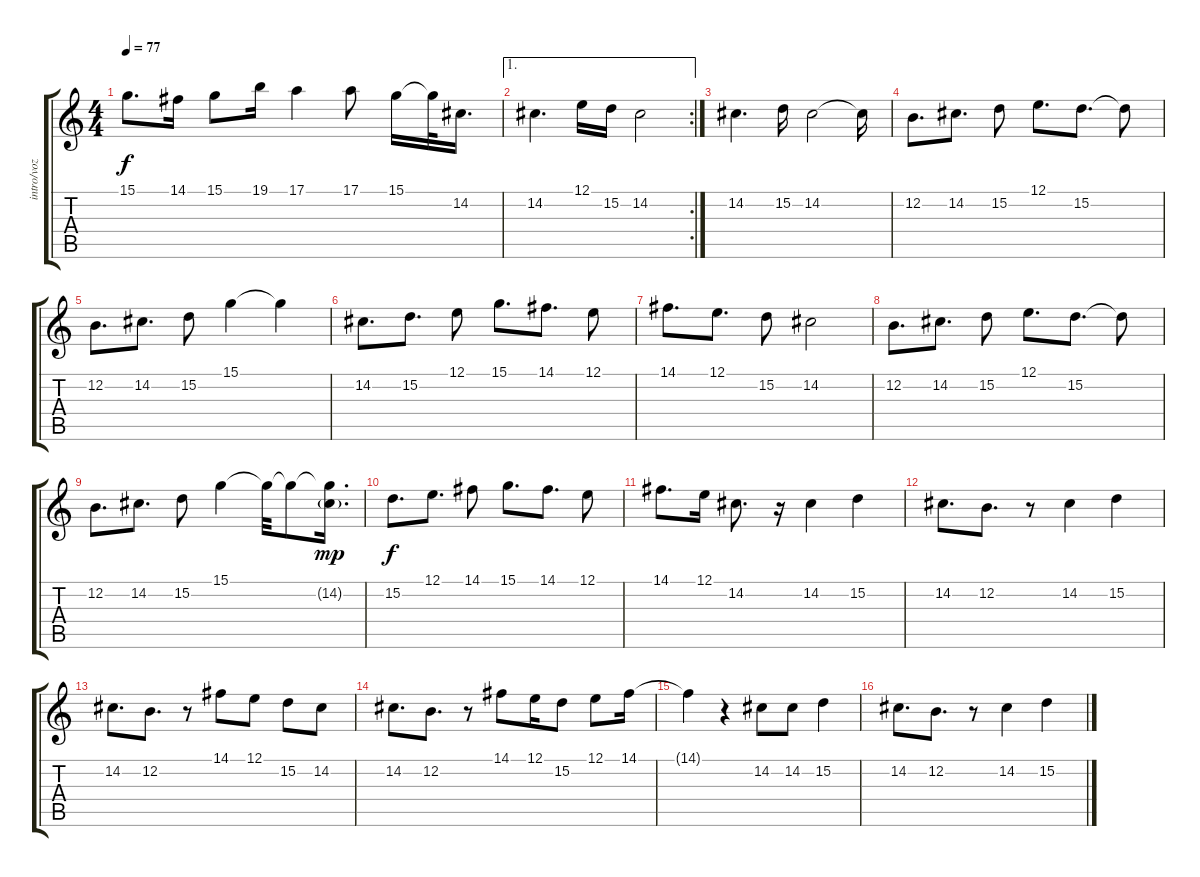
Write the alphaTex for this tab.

\track ("intro/voz" "intro/voz") {instrument viola}
\staff {score tabs}
\tuning (E4 B3 G3 D3 A2 E2) {hide}
\ts (4 4)
\tempo 77
\clef g2
\ks c
15.1.8{d dy f} 14.1.16 15.1.8 19.1.16 17.1.4 17.1.8 15.1.16 15.1{t}.32 14.2.16{d} |
\ae 1
\rc 2
14.2.4{d} 12.1.16{volume 7 instrument synthvoice} 15.2.16 14.2.2 |
14.2.4{d} 15.2.16{volume 7 instrument synthvoice} 14.2.2 14.2{t}.16 |
12.2.8{d volume 11 instrument viola} 14.2.8{d} 15.2.8 12.1.8{d} 15.2.8{d} 15.2{t}.8 |
12.2.8{d} 14.2.8{d} 15.2.8 15.1.4 15.1{t}.4 |
14.2.8{d} 15.2.8{d} 12.1.8 15.1.8{d} 14.1.8{d} 12.1.8 |
14.1.8{d} 12.1.8{d} 15.2.8 14.2.2 |
12.2.8{d} 14.2.8{d} 15.2.8 12.1.8{d} 15.2.8{d} 15.2{t}.8 |
12.2.8{d} 14.2.8{d} 15.2.8 15.1.4 15.1{t}.32 15.1{t}.8 (15.1{t} 14.2{g}).16{d dy mp} |
15.2.8{d dy f} 12.1.8{d} 14.1.8 15.1.8{d} 14.1.8{d} 12.1.8 |
14.1.8{d} 12.1.16 14.2.8{d} r.16 14.2.4 15.2.4 |
14.2.8{d} 12.2.8{d} r.8 14.2.4 15.2.4 |
14.2.8{d} 12.2.8{d} r.8 14.1.8 12.1.8 15.2.8 14.2.8 |
14.2.8{d} 12.2.8{d} r.8 14.1.8 12.1.16 15.2.8 12.1.8 14.1.16 |
14.1{t}.4 r.4 14.2.8 14.2.8 15.2.4 |
14.2.8{d} 12.2.8{d} r.8 14.2.4 15.2.4
